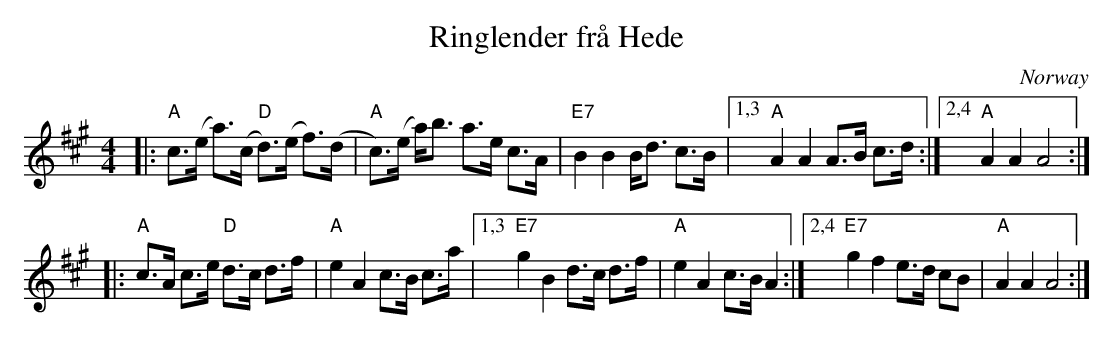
X:1
T: Ringlender fr\aa Hede
O: Norway
M: 4/4
L: 1/8
K: A
|: "A"c>(e a)>(c "D"d)>(e f)>(d | "A"c)>(e a)<b a>e c>A \
|  "E7"B2 B2 B<d c>B |1,3 "A"A2 A2 A>B c>d :|2,4 "A"A2 A2 A4 :|
|: "A"c>A c>e "D"d>c d>f | "A"e2 A2 c>B c>a \
|1,3 "E7"g2 B2 d>c d>f | "A"e2 A2 c>B A2 \
:|2,4 "E7"g2 f2 e>d cB | "A"A2 A2 A4 :|
